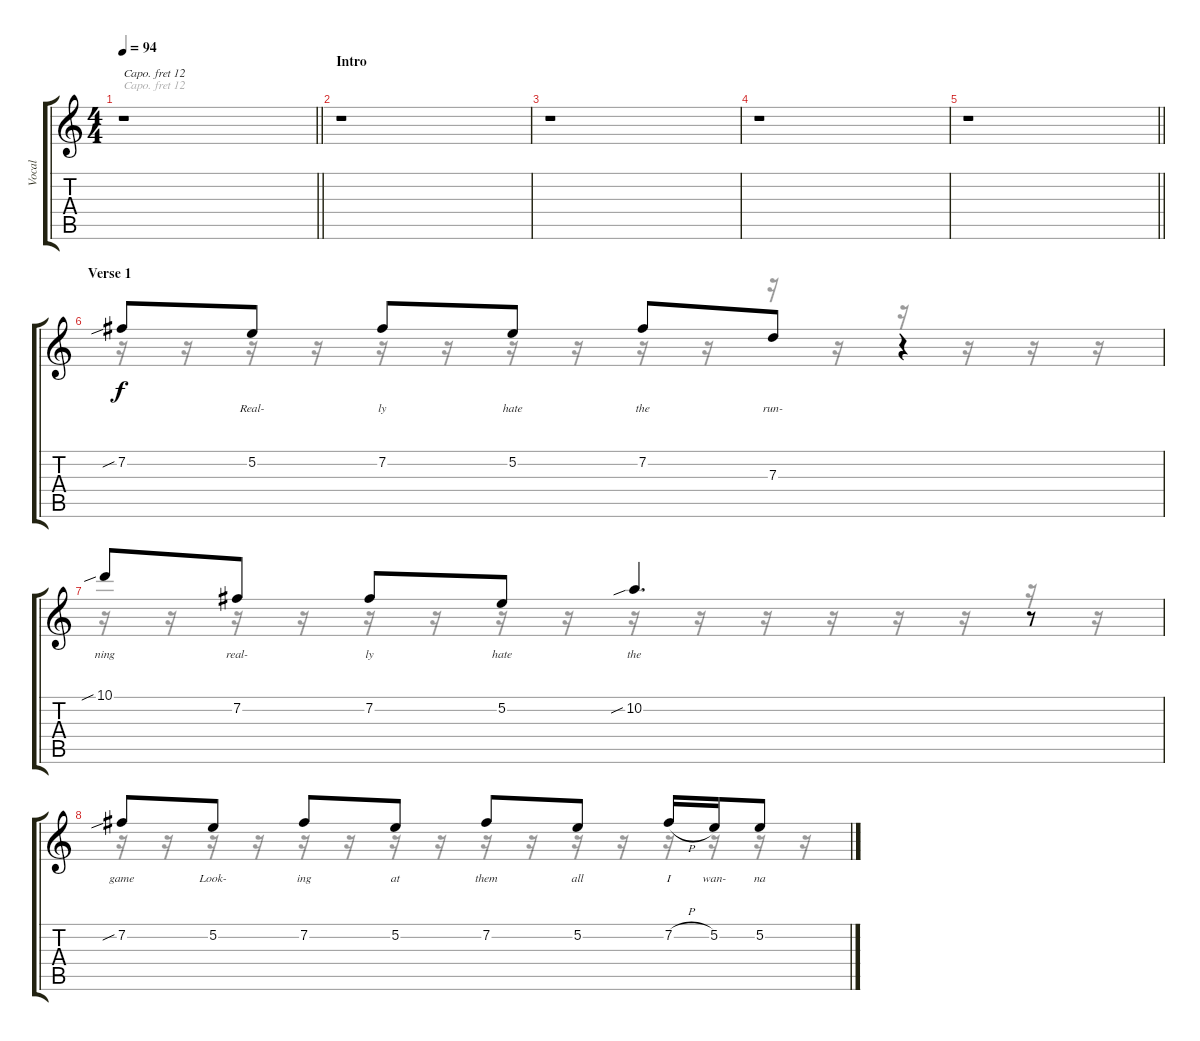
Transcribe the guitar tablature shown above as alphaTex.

\track ("Vocal" "Vocal") {instrument lead2sawtooth}
\staff {score tabs}
\capo 12
\tuning (E4 B3 G3 D3 A2 E2) {hide}
\voice
\ts (4 4)
\tempo 94
\clef g2
\barLineRight lightlight
\ks c
r.1{dy f instrument lead2sawtooth} |
\section ("" "Intro")
r.1 |
r.1 |
r.1 |
\barLineRight lightlight
r.1 |
\section ("" "Verse 1")
7.2{sib}.8{lyrics (0 "") lyrics (1 "") lyrics (2 "") lyrics (3 "") lyrics (4 "")} 5.2.8{lyrics (0 "Real-") lyrics (1 "") lyrics (2 "") lyrics (3 "") lyrics (4 "")} 7.2.8{lyrics (0 "ly") lyrics (1 "") lyrics (2 "") lyrics (3 "") lyrics (4 "")} 5.2.8{lyrics (0 "hate") lyrics (1 "") lyrics (2 "") lyrics (3 "") lyrics (4 "")} 7.2.8{lyrics (0 "the") lyrics (1 "") lyrics (2 "") lyrics (3 "") lyrics (4 "")} 7.3.8{lyrics (0 "run-") lyrics (1 "") lyrics (2 "") lyrics (3 "") lyrics (4 "")} r.4 |
10.1{sib}.8{lyrics (0 "ning") lyrics (1 "") lyrics (2 "") lyrics (3 "") lyrics (4 "")} 7.2.8{lyrics (0 "real-") lyrics (1 "") lyrics (2 "") lyrics (3 "") lyrics (4 "")} 7.2.8{lyrics (0 "ly") lyrics (1 "") lyrics (2 "") lyrics (3 "") lyrics (4 "")} 5.2.8{lyrics (0 "hate") lyrics (1 "") lyrics (2 "") lyrics (3 "") lyrics (4 "")} 10.2{sib}.4{d lyrics (0 "the") lyrics (1 "") lyrics (2 "") lyrics (3 "") lyrics (4 "")} r.8 |
7.2{sib}.8{lyrics (0 "game") lyrics (1 "") lyrics (2 "") lyrics (3 "") lyrics (4 "")} 5.2.8{lyrics (0 "Look-") lyrics (1 "") lyrics (2 "") lyrics (3 "") lyrics (4 "")} 7.2.8{lyrics (0 "ing") lyrics (1 "") lyrics (2 "") lyrics (3 "") lyrics (4 "")} 5.2.8{lyrics (0 "at") lyrics (1 "") lyrics (2 "") lyrics (3 "") lyrics (4 "")} 7.2.8{lyrics (0 "them") lyrics (1 "") lyrics (2 "") lyrics (3 "") lyrics (4 "")} 5.2.8{lyrics (0 "all") lyrics (1 "") lyrics (2 "") lyrics (3 "") lyrics (4 "")} 7.2{h}.16{lyrics (0 "I") lyrics (1 "") lyrics (2 "") lyrics (3 "") lyrics (4 "")} 5.2.16{lyrics (0 "wan-") lyrics (1 "") lyrics (2 "") lyrics (3 "") lyrics (4 "")} 5.2.8{lyrics (0 "na") lyrics (1 "") lyrics (2 "") lyrics (3 "") lyrics (4 "")}
\voice
\clef g2
\ottava regular
\simile none
\barLineRight lightlight
\ks c
r.1{dy f} |
r.1 |
r.1 |
r.1 |
\barLineRight lightlight
r.1 |
r.16 r.16 r.16 r.16 r.16 r.16 r.16 r.16 r.16 r.16 r.16 r.16 r.16 r.16 r.16 r.16 |
r.16 r.16 r.16 r.16 r.16 r.16 r.16 r.16 r.16 r.16 r.16 r.16 r.16 r.16 r.16 r.16 |
r.16 r.16 r.16 r.16 r.16 r.16 r.16 r.16 r.16 r.16 r.16 r.16 r.16 r.16 r.16 r.16
